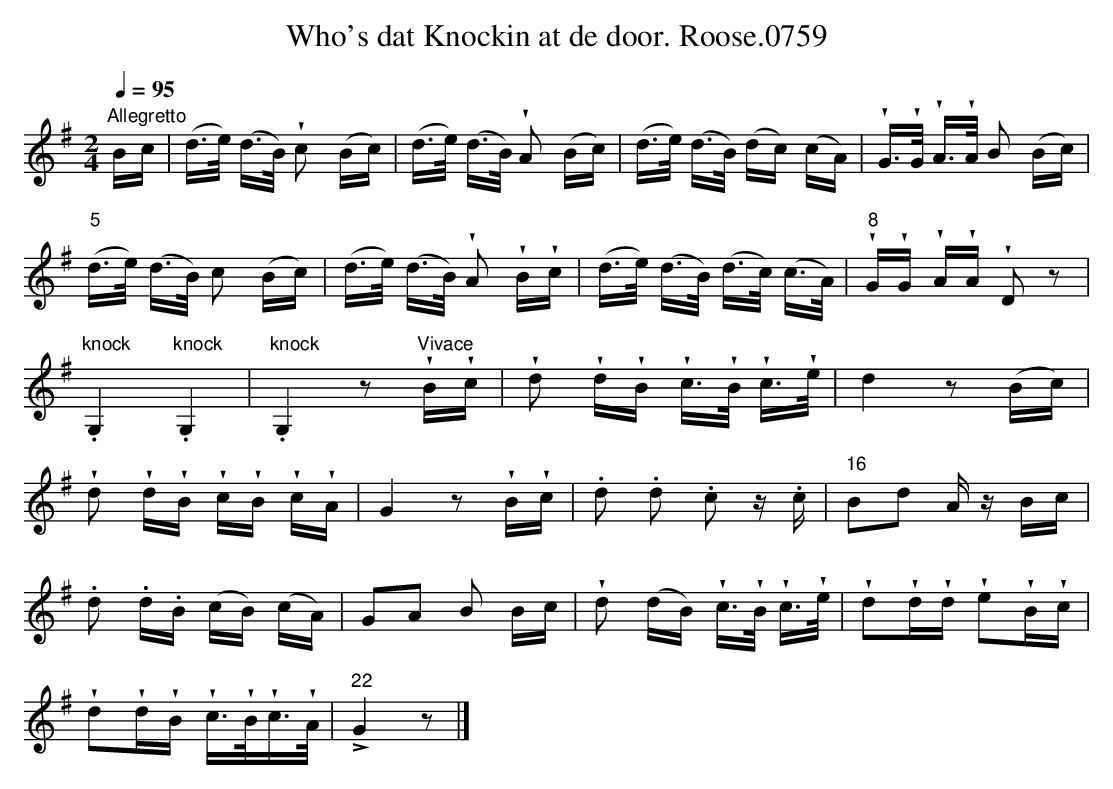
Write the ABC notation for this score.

X:1
T:Who's dat Knockin at de door. Roose.0759
M:2/4
L:1/16
Q:1/4=95
U:w=!wedge!
K:G
"Allegretto"
Bc|(d>e) (d>B) wc2 (Bc) | (d>e) (d>B) wA2 (Bc) | (d>e) (d>B) (dc) (cA) | wG>wG wA>wA B2 (Bc) |
"5"(d>e) (d>B) c2 (Bc) | (d>e) (d>B) wA2 wBwc | (d>e) (d>B) (d>c) (c>A) |"8" wGwG wAwA wD2 z2 |
"knock".G,4 "knock".G,4 | "knock".G,4 z2 "Vivace"wBwc | wd2 wdwB wc>wB wc>we | d4z2(Bc) |
wd2 wdwB wcwB wcwA | G4z2wBwc | .d2 .d2 .c2z .c |"16" B2d2 Az Bc |
.d2 .d.B (cB) (cA) |G2A2 B2 Bc | wd2 (dB) wc>wB wc>we | wd2wdwd we2wBwc |
wd2wdwB wc>wBwc>wA | "22"!>!G4z2|]
